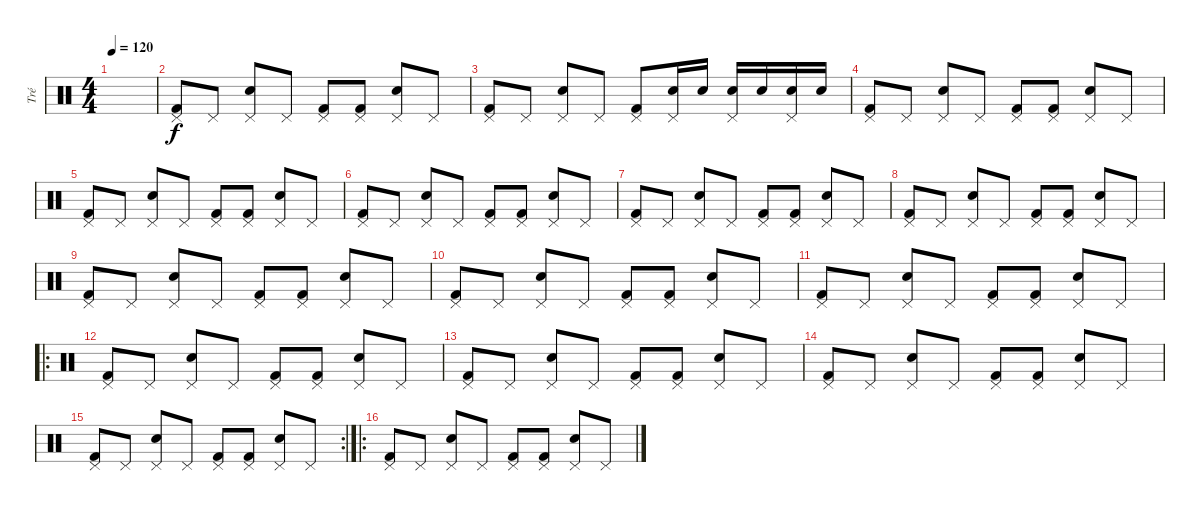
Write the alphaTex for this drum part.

\track ("Tré" "Tré") {instrument percussion}
\staff {score}
\articulation defaults
\ts (4 4)
\tempo 120
\clef neutral
\ks c
|
("Pedal Hi-Hat (hit)" "Kick (hit) 2").8 "Pedal Hi-Hat (hit)".8 ("Pedal Hi-Hat (hit)" "Snare (hit) 2").8 "Pedal Hi-Hat (hit)".8 ("Pedal Hi-Hat (hit)" "Kick (hit) 2").8 ("Pedal Hi-Hat (hit)" "Kick (hit) 2").8 ("Pedal Hi-Hat (hit)" "Snare (hit) 2").8 "Pedal Hi-Hat (hit)".8 |
("Pedal Hi-Hat (hit)" "Kick (hit) 2").8 "Pedal Hi-Hat (hit)".8 ("Pedal Hi-Hat (hit)" "Snare (hit) 2").8 "Pedal Hi-Hat (hit)".8 ("Pedal Hi-Hat (hit)" "Kick (hit) 2").8 ("Pedal Hi-Hat (hit)" "Snare (hit) 2").16 "Snare (hit) 2".16 ("Pedal Hi-Hat (hit)" "Snare (hit) 2").16 "Snare (hit) 2".16 ("Pedal Hi-Hat (hit)" "Snare (hit) 2").16 "Snare (hit) 2".16 |
("Pedal Hi-Hat (hit)" "Kick (hit) 2").8 "Pedal Hi-Hat (hit)".8 ("Pedal Hi-Hat (hit)" "Snare (hit) 2").8 "Pedal Hi-Hat (hit)".8 ("Pedal Hi-Hat (hit)" "Kick (hit) 2").8 ("Pedal Hi-Hat (hit)" "Kick (hit) 2").8 ("Pedal Hi-Hat (hit)" "Snare (hit) 2").8 "Pedal Hi-Hat (hit)".8 |
("Pedal Hi-Hat (hit)" "Kick (hit) 2").8 "Pedal Hi-Hat (hit)".8 ("Pedal Hi-Hat (hit)" "Snare (hit) 2").8 "Pedal Hi-Hat (hit)".8 ("Pedal Hi-Hat (hit)" "Kick (hit) 2").8 ("Pedal Hi-Hat (hit)" "Kick (hit) 2").8 ("Pedal Hi-Hat (hit)" "Snare (hit) 2").8 "Pedal Hi-Hat (hit)".8 |
("Pedal Hi-Hat (hit)" "Kick (hit) 2").8 "Pedal Hi-Hat (hit)".8 ("Pedal Hi-Hat (hit)" "Snare (hit) 2").8 "Pedal Hi-Hat (hit)".8 ("Pedal Hi-Hat (hit)" "Kick (hit) 2").8 ("Pedal Hi-Hat (hit)" "Kick (hit) 2").8 ("Pedal Hi-Hat (hit)" "Snare (hit) 2").8 "Pedal Hi-Hat (hit)".8 |
("Pedal Hi-Hat (hit)" "Kick (hit) 2").8 "Pedal Hi-Hat (hit)".8 ("Pedal Hi-Hat (hit)" "Snare (hit) 2").8 "Pedal Hi-Hat (hit)".8 ("Pedal Hi-Hat (hit)" "Kick (hit) 2").8 ("Pedal Hi-Hat (hit)" "Kick (hit) 2").8 ("Pedal Hi-Hat (hit)" "Snare (hit) 2").8 "Pedal Hi-Hat (hit)".8 |
("Pedal Hi-Hat (hit)" "Kick (hit) 2").8 "Pedal Hi-Hat (hit)".8 ("Pedal Hi-Hat (hit)" "Snare (hit) 2").8 "Pedal Hi-Hat (hit)".8 ("Pedal Hi-Hat (hit)" "Kick (hit) 2").8 ("Pedal Hi-Hat (hit)" "Kick (hit) 2").8 ("Pedal Hi-Hat (hit)" "Snare (hit) 2").8 "Pedal Hi-Hat (hit)".8 |
("Pedal Hi-Hat (hit)" "Kick (hit) 2").8 "Pedal Hi-Hat (hit)".8 ("Pedal Hi-Hat (hit)" "Snare (hit) 2").8 "Pedal Hi-Hat (hit)".8 ("Pedal Hi-Hat (hit)" "Kick (hit) 2").8 ("Pedal Hi-Hat (hit)" "Kick (hit) 2").8 ("Pedal Hi-Hat (hit)" "Snare (hit) 2").8 "Pedal Hi-Hat (hit)".8 |
("Pedal Hi-Hat (hit)" "Kick (hit) 2").8 "Pedal Hi-Hat (hit)".8 ("Pedal Hi-Hat (hit)" "Snare (hit) 2").8 "Pedal Hi-Hat (hit)".8 ("Pedal Hi-Hat (hit)" "Kick (hit) 2").8 ("Pedal Hi-Hat (hit)" "Kick (hit) 2").8 ("Pedal Hi-Hat (hit)" "Snare (hit) 2").8 "Pedal Hi-Hat (hit)".8 |
("Pedal Hi-Hat (hit)" "Kick (hit) 2").8 "Pedal Hi-Hat (hit)".8 ("Pedal Hi-Hat (hit)" "Snare (hit) 2").8 "Pedal Hi-Hat (hit)".8 ("Pedal Hi-Hat (hit)" "Kick (hit) 2").8 ("Pedal Hi-Hat (hit)" "Kick (hit) 2").8 ("Pedal Hi-Hat (hit)" "Snare (hit) 2").8 "Pedal Hi-Hat (hit)".8 |
\ro
("Pedal Hi-Hat (hit)" "Kick (hit) 2").8 "Pedal Hi-Hat (hit)".8 ("Pedal Hi-Hat (hit)" "Snare (hit) 2").8 "Pedal Hi-Hat (hit)".8 ("Pedal Hi-Hat (hit)" "Kick (hit) 2").8 ("Pedal Hi-Hat (hit)" "Kick (hit) 2").8 ("Pedal Hi-Hat (hit)" "Snare (hit) 2").8 "Pedal Hi-Hat (hit)".8 |
("Pedal Hi-Hat (hit)" "Kick (hit) 2").8 "Pedal Hi-Hat (hit)".8 ("Pedal Hi-Hat (hit)" "Snare (hit) 2").8 "Pedal Hi-Hat (hit)".8 ("Pedal Hi-Hat (hit)" "Kick (hit) 2").8 ("Pedal Hi-Hat (hit)" "Kick (hit) 2").8 ("Pedal Hi-Hat (hit)" "Snare (hit) 2").8 "Pedal Hi-Hat (hit)".8 |
("Pedal Hi-Hat (hit)" "Kick (hit) 2").8 "Pedal Hi-Hat (hit)".8 ("Pedal Hi-Hat (hit)" "Snare (hit) 2").8 "Pedal Hi-Hat (hit)".8 ("Pedal Hi-Hat (hit)" "Kick (hit) 2").8 ("Pedal Hi-Hat (hit)" "Kick (hit) 2").8 ("Pedal Hi-Hat (hit)" "Snare (hit) 2").8 "Pedal Hi-Hat (hit)".8 |
\rc 2
("Pedal Hi-Hat (hit)" "Kick (hit) 2").8 "Pedal Hi-Hat (hit)".8 ("Pedal Hi-Hat (hit)" "Snare (hit) 2").8 "Pedal Hi-Hat (hit)".8 ("Pedal Hi-Hat (hit)" "Kick (hit) 2").8 ("Pedal Hi-Hat (hit)" "Kick (hit) 2").8 ("Pedal Hi-Hat (hit)" "Snare (hit) 2").8 "Pedal Hi-Hat (hit)".8 |
\ro
("Pedal Hi-Hat (hit)" "Kick (hit) 2").8 "Pedal Hi-Hat (hit)".8 ("Pedal Hi-Hat (hit)" "Snare (hit) 2").8 "Pedal Hi-Hat (hit)".8 ("Pedal Hi-Hat (hit)" "Kick (hit) 2").8 ("Pedal Hi-Hat (hit)" "Kick (hit) 2").8 ("Pedal Hi-Hat (hit)" "Snare (hit) 2").8 "Pedal Hi-Hat (hit)".8
